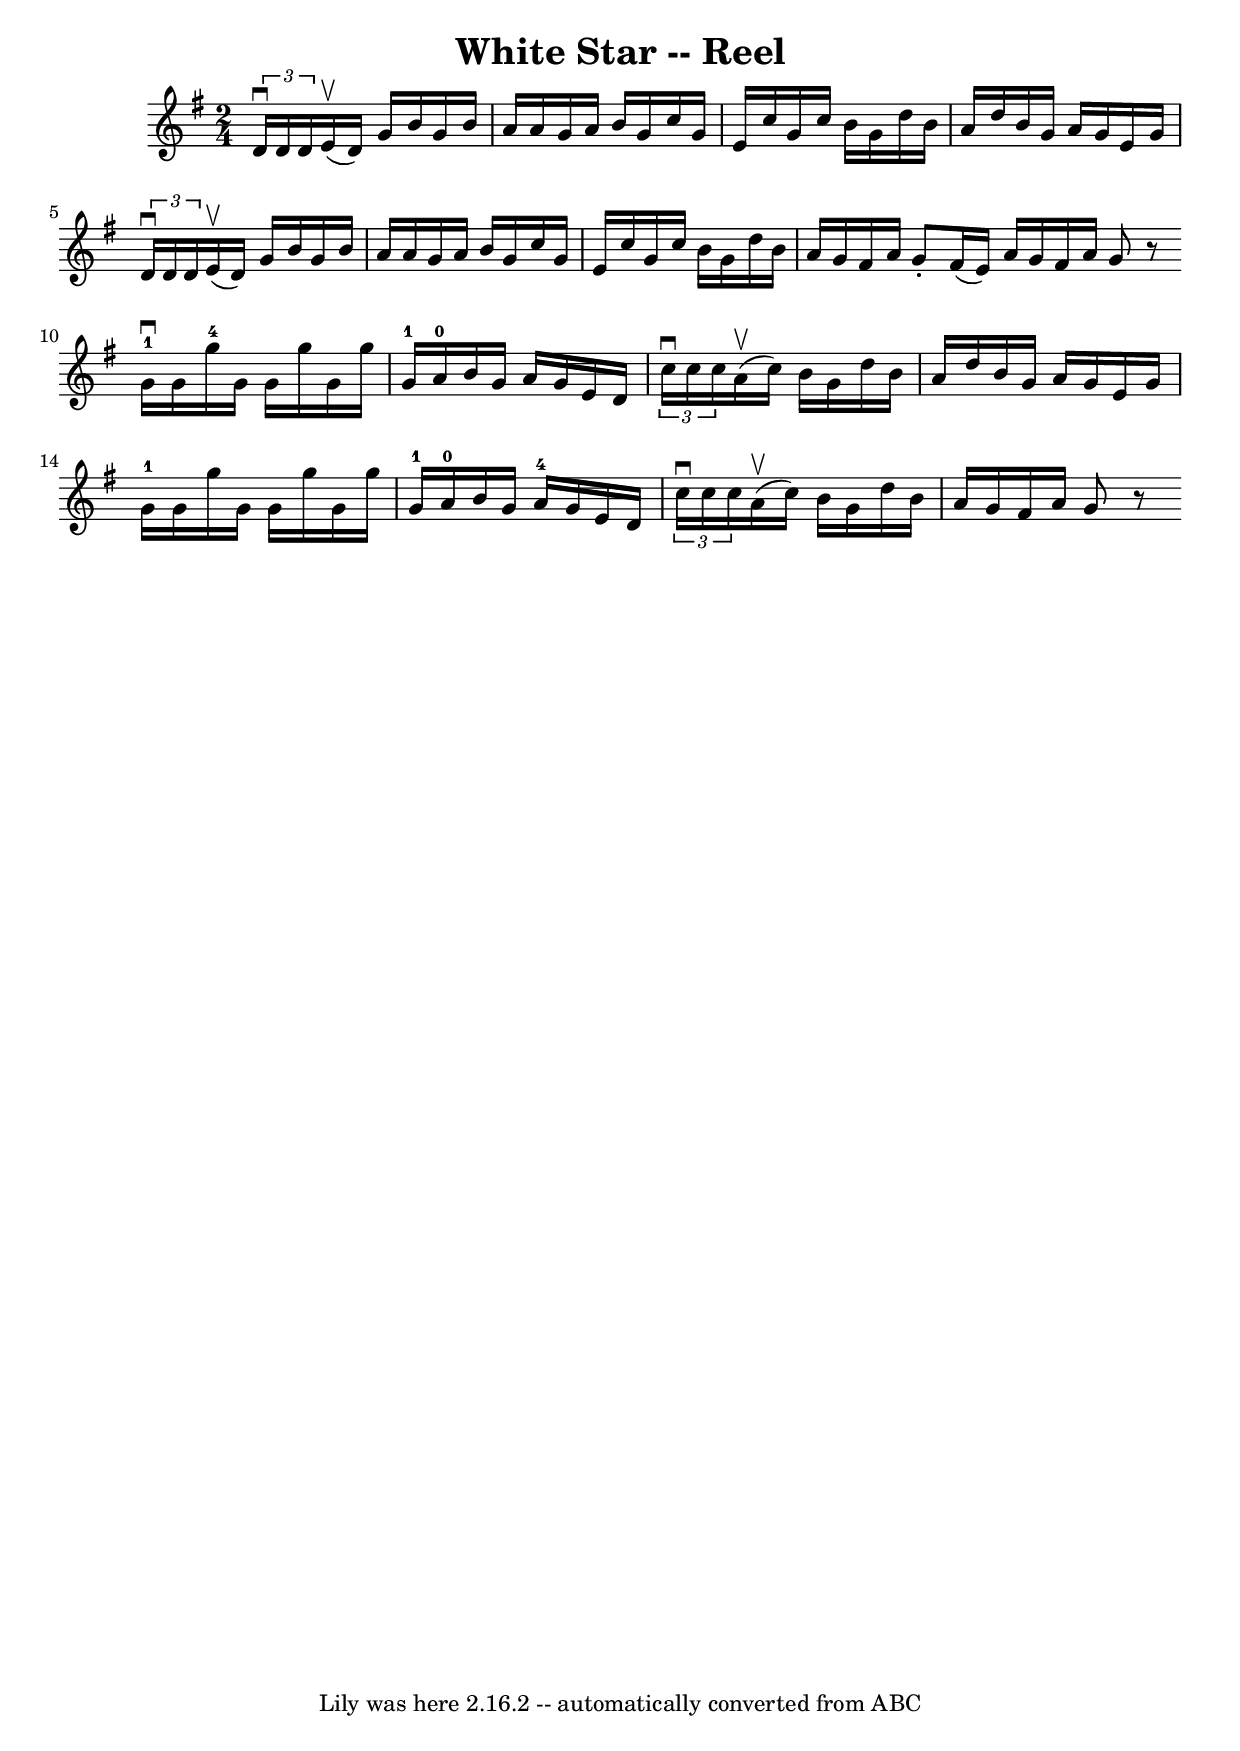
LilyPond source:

\version "2.7.40"
\include "Mammoth.ily"
\header {
	%% book = "Ryan's Mammoth Collection"
	crossRefNumber = "1"
	footnotes = "\\\\313"
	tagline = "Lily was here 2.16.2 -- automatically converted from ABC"
	title = "White Star -- Reel"
}
voicedefault =  {


\time 2/4 
\key g \major   \times 2/3 { d'16^\downbow d'16 d'16  }   
e'16^\upbow(d'16) g'16 b'16 g'16 b'16    |
 a'16    
a'16 g'16 a'16 b'16 g'16 c''16 g'16    |
 e'16    
c''16 g'16 c''16 b'16 g'16 d''16 b'16    |
 a'16    
d''16 b'16 g'16 a'16 g'16 e'16 g'16    |
     
\times 2/3 { d'16^\downbow d'16 d'16  } e'16^\upbow(d'16)   
g'16 b'16 g'16 b'16    |
 a'16 a'16 g'16 a'16 b'16 
 g'16 c''16 g'16    |
 e'16 c''16 g'16 c''16    
b'16 g'16 d''16 b'16    |
 a'16 g'16 fis'16 a'16    
g'8 -. fis'16 (e'16)   \bar ":|" a'16 g'16 fis'16 a'16    
g'8    r8 \bar "||"     \bar "|:" g'16-1^\downbow g'16 g''16-4   
g'16 g'16 g''16 g'16 g''16    |
 g'16-1 a'16-0   
b'16 g'16 a'16 g'16 e'16 d'16    |
   \times 2/3 { c''16 
^\downbow c''16 c''16  } a'16^\upbow(c''16) b'16 g'16    
d''16 b'16    |
 a'16 d''16 b'16 g'16 a'16 g'16    
e'16 g'16    |
 g'16-1 g'16 g''16 g'16 g'16    
g''16 g'16 g''16    |
 g'16-1 a'16-0 b'16 g'16     
 a'16-4 g'16 e'16 d'16    |
   \times 2/3 { c''16^\downbow  
 c''16 c''16  } a'16^\upbow(c''16) b'16 g'16 d''16 b'16  
  |
 a'16 g'16 fis'16 a'16 g'8    r8   \bar ":|"   
}

\score{
    <<

	\context Staff="default"
	{
	    \voicedefault 
	}

    >>
	\layout {
	}
	\midi {}
}
